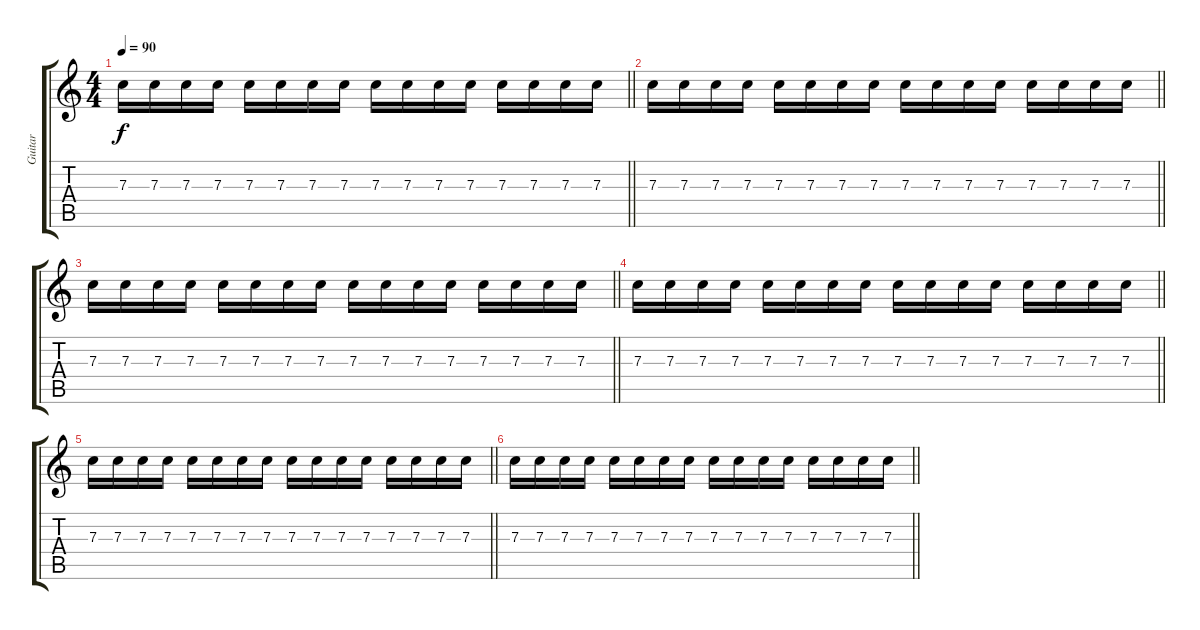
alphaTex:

\track ("Guitar" "Guitar") {instrument distortionguitar}
\staff {score tabs}
\tuning (D4 A3 F3 C3 G2 C2) {hide}
\ts (4 4)
\tempo 90
\clef g2
\barLineRight lightlight
\ks c
7.3.16{dy f} 7.3.16 7.3.16 7.3.16 7.3.16 7.3.16 7.3.16 7.3.16 7.3.16 7.3.16 7.3.16 7.3.16 7.3.16 7.3.16 7.3.16 7.3.16 |
\barLineRight lightlight
7.3.16 7.3.16 7.3.16 7.3.16 7.3.16 7.3.16 7.3.16 7.3.16 7.3.16 7.3.16 7.3.16 7.3.16 7.3.16 7.3.16 7.3.16 7.3.16 |
\barLineRight lightlight
7.3.16 7.3.16 7.3.16 7.3.16 7.3.16 7.3.16 7.3.16 7.3.16 7.3.16 7.3.16 7.3.16 7.3.16 7.3.16 7.3.16 7.3.16 7.3.16 |
\barLineRight lightlight
7.3.16 7.3.16 7.3.16 7.3.16 7.3.16 7.3.16 7.3.16 7.3.16 7.3.16 7.3.16 7.3.16 7.3.16 7.3.16 7.3.16 7.3.16 7.3.16 |
\barLineRight lightlight
7.3.16 7.3.16 7.3.16 7.3.16 7.3.16 7.3.16 7.3.16 7.3.16 7.3.16 7.3.16 7.3.16 7.3.16 7.3.16 7.3.16 7.3.16 7.3.16 |
\barLineRight lightlight
7.3.16 7.3.16 7.3.16 7.3.16 7.3.16 7.3.16 7.3.16 7.3.16 7.3.16 7.3.16 7.3.16 7.3.16 7.3.16 7.3.16 7.3.16 7.3.16
